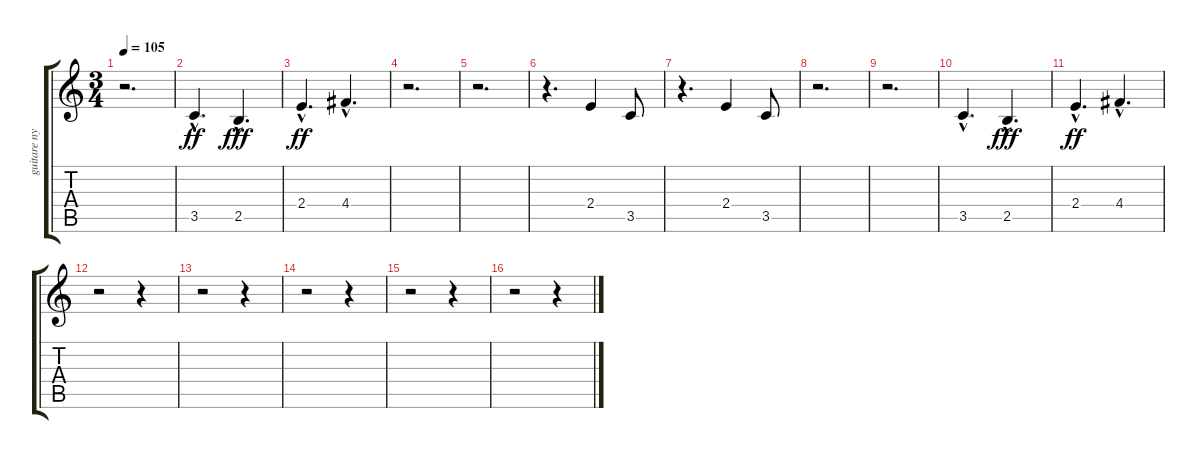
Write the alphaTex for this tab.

\track ("guitare nylon" "guitare ny") {instrument acousticguitarnylon}
\staff {score tabs}
\tuning (E4 B3 G3 D3 A2 E2) {hide}
\ts (3 4)
\tempo 105
\clef g2
\ks c
r.2{d dy ff} |
3.5{hac}.4{d} 2.5{hac}.4{d dy fff} |
2.4{hac}.4{d dy ff} 4.4{hac}.4{d} |
r.2{d} |
r.2{d} |
r.4{d} 2.4.4 3.5.8 |
r.4{d} 2.4.4 3.5.8 |
r.2{d} |
r.2{d} |
3.5{hac}.4{d} 2.5{hac}.4{d dy fff} |
2.4{hac}.4{d dy ff} 4.4{hac}.4{d} |
r.2 r.4 |
r.2 r.4 |
r.2 r.4 |
r.2 r.4 |
r.2 r.4
